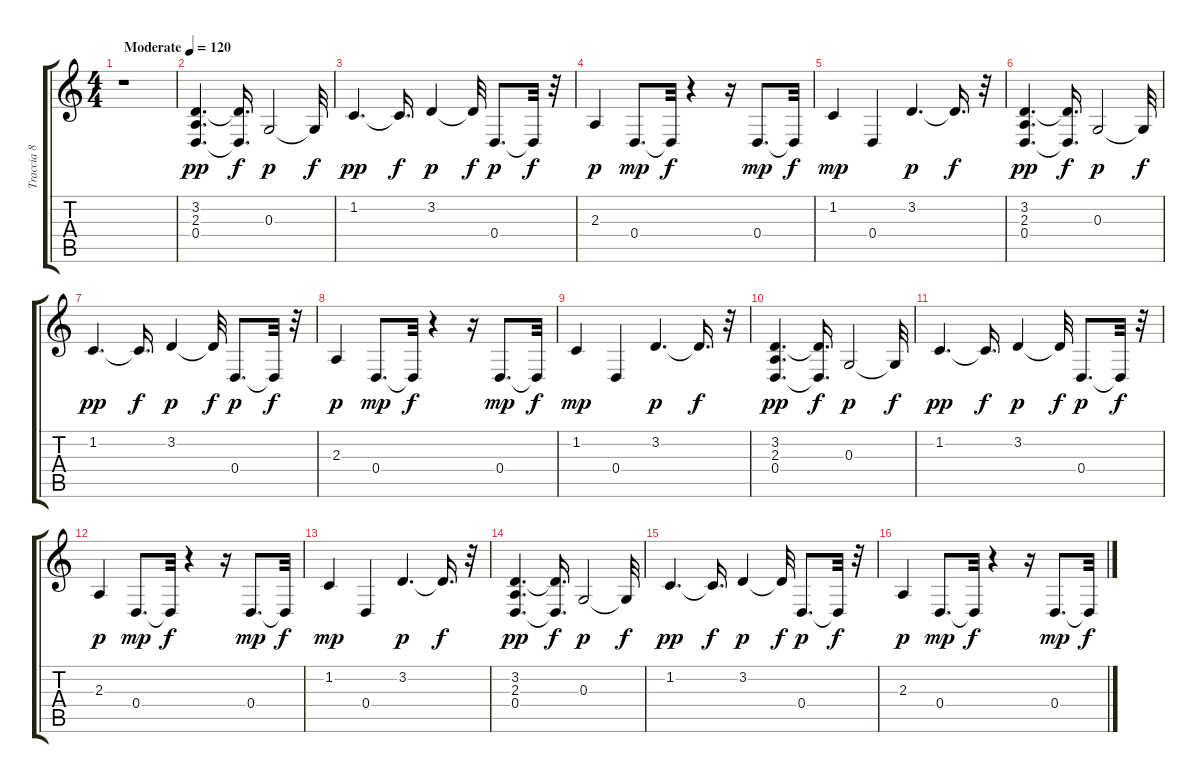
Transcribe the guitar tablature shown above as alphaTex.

\track ("Traccia 8" "Traccia 8") {instrument synthstrings2}
\staff {score tabs}
\tuning (E4 B3 G3 D3 A2 E2) {hide}
\ts (4 4)
\tempo (120 "Moderate")
\clef g2
\ks c
r.1{dy pp instrument synthstrings2} |
(3.2 2.3 0.4).4{d} (3.2{t} 0.4{t}).16{d dy f} 0.3.2{dy p} 0.3{t}.32{dy f} |
1.2.4{d dy pp} 1.2{t}.16{d dy f} 3.2.4{dy p} 3.2{t}.32{dy f} 0.4.8{d dy p} 0.4{t}.32{dy f} r.32 |
2.3.4{dy p} 0.4.8{d dy mp} 0.4{t}.32{dy f} r.4 r.16 0.4.8{d dy mp} 0.4{t}.32{dy f} |
1.2.4{dy mp} 0.4.4 3.2.4{d dy p} 3.2{t}.16{d dy f} r.32 |
(3.2 2.3 0.4).4{d dy pp} (3.2{t} 0.4{t}).16{d dy f} 0.3.2{dy p} 0.3{t}.32{dy f} |
1.2.4{d dy pp} 1.2{t}.16{d dy f} 3.2.4{dy p} 3.2{t}.32{dy f} 0.4.8{d dy p} 0.4{t}.32{dy f} r.32 |
2.3.4{dy p} 0.4.8{d dy mp} 0.4{t}.32{dy f} r.4 r.16 0.4.8{d dy mp} 0.4{t}.32{dy f} |
1.2.4{dy mp} 0.4.4 3.2.4{d dy p} 3.2{t}.16{d dy f} r.32 |
(3.2 2.3 0.4).4{d dy pp} (3.2{t} 0.4{t}).16{d dy f} 0.3.2{dy p} 0.3{t}.32{dy f} |
1.2.4{d dy pp} 1.2{t}.16{d dy f} 3.2.4{dy p} 3.2{t}.32{dy f} 0.4.8{d dy p} 0.4{t}.32{dy f} r.32 |
2.3.4{dy p} 0.4.8{d dy mp} 0.4{t}.32{dy f} r.4 r.16 0.4.8{d dy mp} 0.4{t}.32{dy f} |
1.2.4{dy mp} 0.4.4 3.2.4{d dy p} 3.2{t}.16{d dy f} r.32 |
(3.2 2.3 0.4).4{d dy pp} (3.2{t} 0.4{t}).16{d dy f} 0.3.2{dy p} 0.3{t}.32{dy f} |
1.2.4{d dy pp} 1.2{t}.16{d dy f} 3.2.4{dy p} 3.2{t}.32{dy f} 0.4.8{d dy p} 0.4{t}.32{dy f} r.32 |
2.3.4{dy p} 0.4.8{d dy mp} 0.4{t}.32{dy f} r.4 r.16 0.4.8{d dy mp} 0.4{t}.32{dy f}
